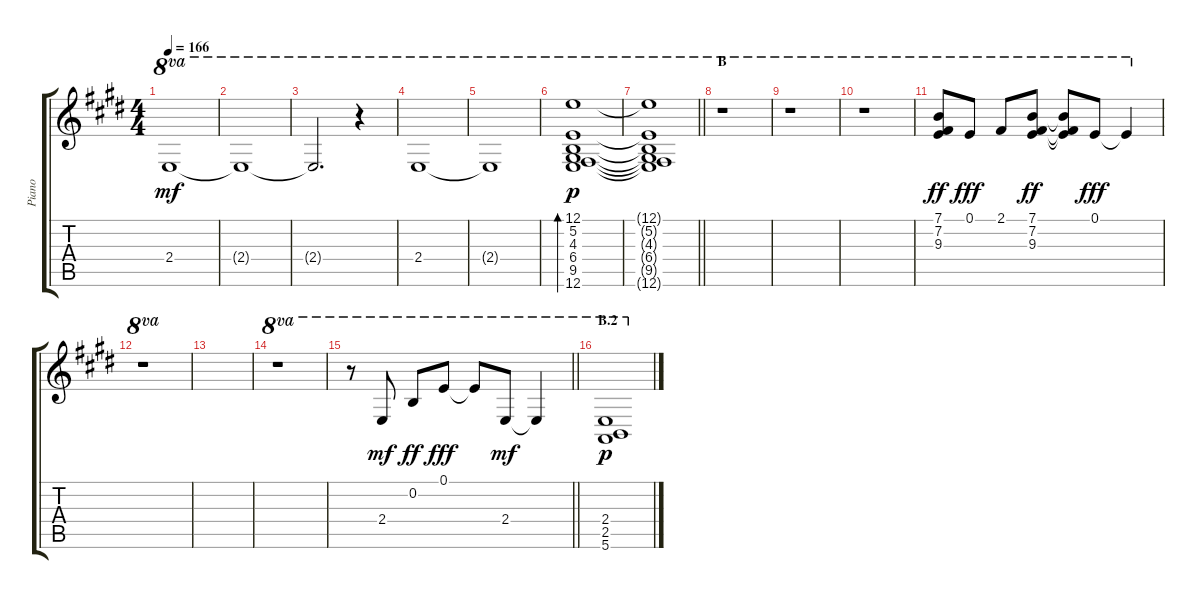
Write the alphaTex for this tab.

\track ("Piano" "Piano") {instrument brightacousticpiano}
\staff {score tabs}
\tuning (E5 B4 G4 D4 A3 E3) {hide}
\ts (4 4)
\tempo 166
\clef g2
\ks e
2.4{t}.1{ot 8va dy mf} |
2.4{t}.1{ot 8va} |
2.4{t}.2{d ot 8va} r.4{ot 8va} |
2.4.1{ot 8va} |
2.4{t}.1{ot 8va} |
(12.1 5.2 4.3 6.4 9.5 12.6).1{bd 120 ot 8va dy p} |
\barLineRight lightlight
(12.1{t} 5.2{t} 4.3{t} 6.4{t} 9.5{t} 12.6{t}).1{ot 8va} |
\section ("" "B")
r.1{ot 8va} |
r.1{ot 8va} |
r.1{ot 8va} |
(7.1 7.2 9.3).8{ot 8va dy ff} 0.1.8{ot 8va dy fff} 2.1.8{ot 8va} (7.1 7.2 9.3).8{ot 8va dy ff} (7.1{t} 7.2{t} 9.3{t}).8{ot 8va} 0.1.8{ot 8va dy fff} 0.1{t}.4{ot 8va} |
r.1{ot 8va} |
|
r.1{ot 8va} |
\barLineRight lightlight
r.8{ot 8va} 2.4.8{ot 8va dy mf} 0.2.8{ot 8va dy ff} 0.1.8{ot 8va dy fff} 0.1{t}.8{ot 8va} 2.4.8{ot 8va dy mf} 2.4{t}.4{ot 8va} |
\section ("" "B.2")
(2.4 2.5 5.6).1{ot 8va dy p}
